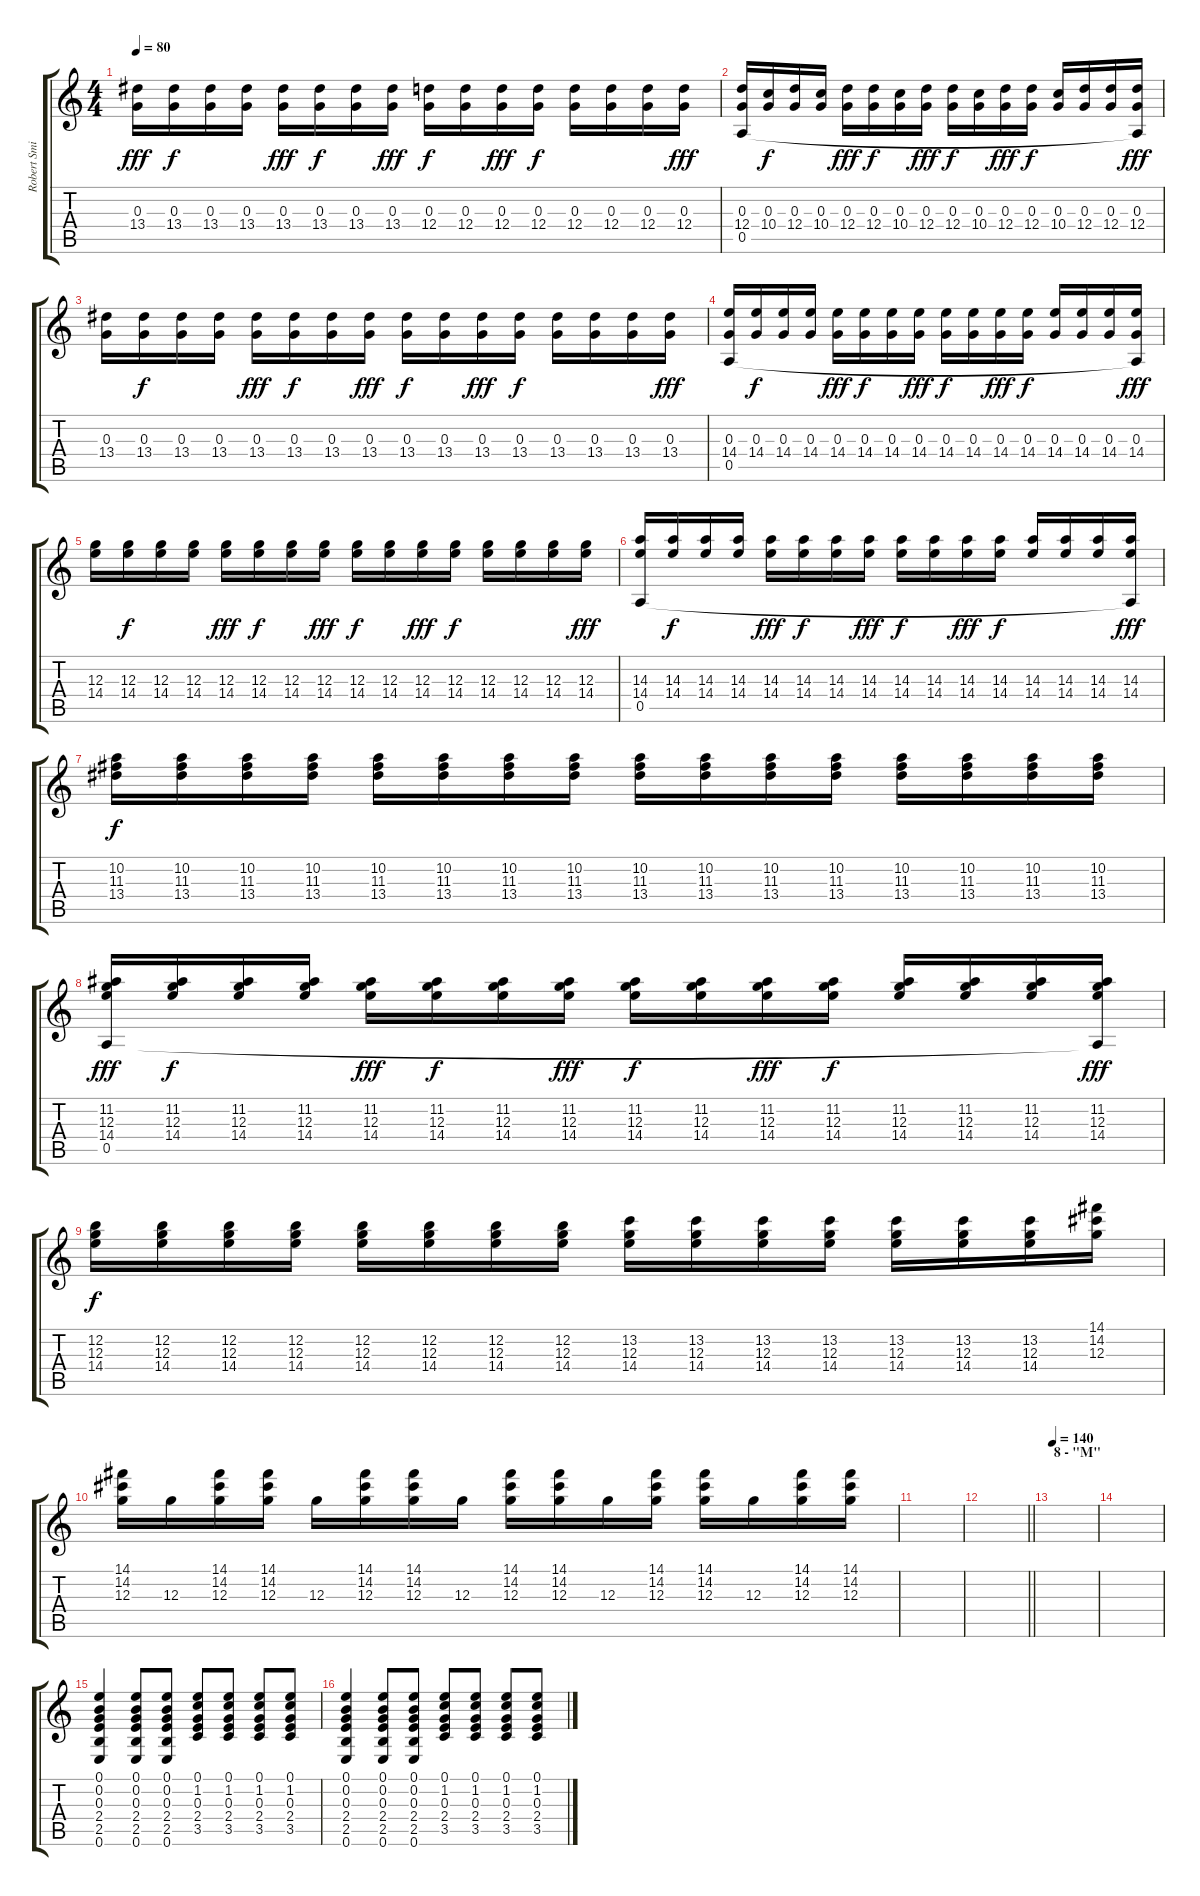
\track ("Robert Smith 1" "Robert Smi") {instrument electricguitarclean}
\staff {score tabs}
\tuning (E4 B3 G3 D3 A2 E2) {hide}
\ts (4 4)
\tempo 80
\clef g2
\ks c
(0.3 13.4).16{dy fff} (0.3 13.4).16{dy f} (0.3 13.4).16 (0.3 13.4).16 (0.3 13.4).16{dy fff} (0.3 13.4).16{dy f} (0.3 13.4).16 (0.3 13.4).16{dy fff} (0.3 12.4).16{dy f} (0.3 12.4).16 (0.3 12.4).16{dy fff} (0.3 12.4).16{dy f} (0.3 12.4).16 (0.3 12.4).16 (0.3 12.4).16 (0.3 12.4).16{dy fff} |
(0.3 12.4 0.5).16 (0.3 10.4).16{dy f} (0.3 12.4).16 (0.3 10.4).16 (0.3 12.4).16{dy fff} (0.3 12.4).16{dy f} (0.3 10.4).16 (0.3 12.4).16{dy fff} (0.3 12.4).16{dy f} (0.3 10.4).16 (0.3 12.4).16{dy fff} (0.3 12.4).16{dy f} (0.3 10.4).16 (0.3 12.4).16 (0.3 12.4).16 (0.3 12.4 0.5{t}).16{dy fff} |
(0.3 13.4).16 (0.3 13.4).16{dy f} (0.3 13.4).16 (0.3 13.4).16 (0.3 13.4).16{dy fff} (0.3 13.4).16{dy f} (0.3 13.4).16 (0.3 13.4).16{dy fff} (0.3 13.4).16{dy f} (0.3 13.4).16 (0.3 13.4).16{dy fff} (0.3 13.4).16{dy f} (0.3 13.4).16 (0.3 13.4).16 (0.3 13.4).16 (0.3 13.4).16{dy fff} |
(0.3 14.4 0.5).16 (0.3 14.4).16{dy f} (0.3 14.4).16 (0.3 14.4).16 (0.3 14.4).16{dy fff} (0.3 14.4).16{dy f} (0.3 14.4).16 (0.3 14.4).16{dy fff} (0.3 14.4).16{dy f} (0.3 14.4).16 (0.3 14.4).16{dy fff} (0.3 14.4).16{dy f} (0.3 14.4).16 (0.3 14.4).16 (0.3 14.4).16 (0.3 14.4 0.5{t}).16{dy fff} |
(12.3 14.4).16 (12.3 14.4).16{dy f} (12.3 14.4).16 (12.3 14.4).16 (12.3 14.4).16{dy fff} (12.3 14.4).16{dy f} (12.3 14.4).16 (12.3 14.4).16{dy fff} (12.3 14.4).16{dy f} (12.3 14.4).16 (12.3 14.4).16{dy fff} (12.3 14.4).16{dy f} (12.3 14.4).16 (12.3 14.4).16 (12.3 14.4).16 (12.3 14.4).16{dy fff} |
(14.3 14.4 0.5).16 (14.3 14.4).16{dy f} (14.3 14.4).16 (14.3 14.4).16 (14.3 14.4).16{dy fff} (14.3 14.4).16{dy f} (14.3 14.4).16 (14.3 14.4).16{dy fff} (14.3 14.4).16{dy f} (14.3 14.4).16 (14.3 14.4).16{dy fff} (14.3 14.4).16{dy f} (14.3 14.4).16 (14.3 14.4).16 (14.3 14.4).16 (14.3 14.4 0.5{t}).16{dy fff} |
(10.2 11.3 13.4).16{dy f} (10.2 11.3 13.4).16 (10.2 11.3 13.4).16 (10.2 11.3 13.4).16 (10.2 11.3 13.4).16 (10.2 11.3 13.4).16 (10.2 11.3 13.4).16 (10.2 11.3 13.4).16 (10.2 11.3 13.4).16 (10.2 11.3 13.4).16 (10.2 11.3 13.4).16 (10.2 11.3 13.4).16 (10.2 11.3 13.4).16 (10.2 11.3 13.4).16 (10.2 11.3 13.4).16 (10.2 11.3 13.4).16 |
(11.2 12.3 14.4 0.5).16{dy fff} (11.2 12.3 14.4).16{dy f} (11.2 12.3 14.4).16 (11.2 12.3 14.4).16 (11.2 12.3 14.4).16{dy fff} (11.2 12.3 14.4).16{dy f} (11.2 12.3 14.4).16 (11.2 12.3 14.4).16{dy fff} (11.2 12.3 14.4).16{dy f} (11.2 12.3 14.4).16 (11.2 12.3 14.4).16{dy fff} (11.2 12.3 14.4).16{dy f} (11.2 12.3 14.4).16 (11.2 12.3 14.4).16 (11.2 12.3 14.4).16 (11.2 12.3 14.4 0.5{t}).16{dy fff} |
(12.2 12.3 14.4).16{dy f} (12.2 12.3 14.4).16 (12.2 12.3 14.4).16 (12.2 12.3 14.4).16 (12.2 12.3 14.4).16 (12.2 12.3 14.4).16 (12.2 12.3 14.4).16 (12.2 12.3 14.4).16 (13.2 12.3 14.4).16 (13.2 12.3 14.4).16 (13.2 12.3 14.4).16 (13.2 12.3 14.4).16 (13.2 12.3 14.4).16 (13.2 12.3 14.4).16 (13.2 12.3 14.4).16 (14.1 14.2 12.3).16 |
(14.1 14.2 12.3).16{volume 0} 12.3.16 (14.1 14.2 12.3).16 (14.1 14.2 12.3).16 12.3.16 (14.1 14.2 12.3).16 (14.1 14.2 12.3).16 12.3.16 (14.1 14.2 12.3).16 (14.1 14.2 12.3).16 12.3.16 (14.1 14.2 12.3).16 (14.1 14.2 12.3).16 12.3.16 (14.1 14.2 12.3).16 (14.1 14.2 12.3).16 |
|
\barLineRight lightlight
|
\section ("" "8 - \"M\"")
\tempo 140
|
|
(0.1 0.2 0.3 2.4 2.5 0.6).4 (0.1 0.2 0.3 2.4 2.5 0.6).8 (0.1 0.2 0.3 2.4 2.5 0.6).8 (0.1 1.2 0.3 2.4 3.5).8 (0.1 1.2 0.3 2.4 3.5).8 (0.1 1.2 0.3 2.4 3.5).8 (0.1 1.2 0.3 2.4 3.5).8 |
(0.1 0.2 0.3 2.4 2.5 0.6).4 (0.1 0.2 0.3 2.4 2.5 0.6).8 (0.1 0.2 0.3 2.4 2.5 0.6).8 (0.1 1.2 0.3 2.4 3.5).8 (0.1 1.2 0.3 2.4 3.5).8 (0.1 1.2 0.3 2.4 3.5).8 (0.1 1.2 0.3 2.4 3.5).8
